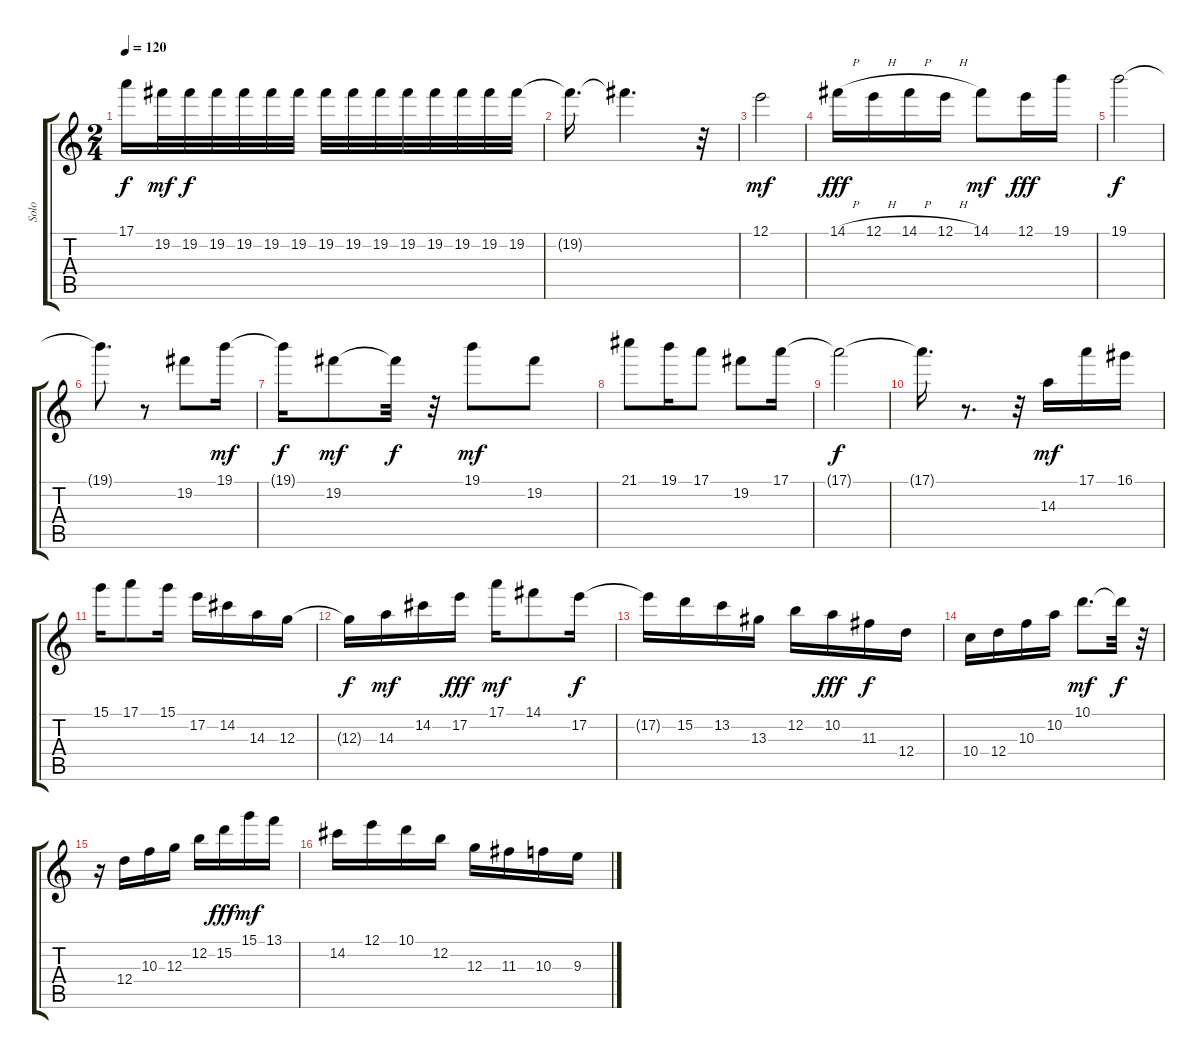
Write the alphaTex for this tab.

\track ("Solo" "Solo") {instrument overdrivenguitar}
\staff {score tabs}
\tuning (E4 B3 G3 D3 A2 E2) {hide}
\ts (2 4)
\tempo 120
\clef g2
\ks c
17.1{t}.16{dy f} 19.2.32{dy mf} 19.2.32{dy f} 19.2.32 19.2.32 19.2.32 19.2.32 19.2.32 19.2.32 19.2.32 19.2.32 19.2.32 19.2.32 19.2.32 19.2.32 |
19.2{t}.16{d} 19.2{t}.4{d} r.32 |
12.1.2{dy mf} |
14.1{h}.16{dy fff} 12.1{h}.16 14.1{h}.16 12.1{h}.16 14.1.8{dy mf} 12.1.16{dy fff} 19.1.16 |
19.1.2{dy f} |
19.1{t}.8{d} r.8 19.2.8 19.1.16{dy mf} |
19.1{t}.16{dy f} 19.2.8{dy mf} 19.2{t}.32{dy f} r.32 19.1.8{dy mf} 19.2.8 |
21.1.8 19.1.16 17.1.8 19.2.8 17.1.16 |
17.1{t}.2{dy f} |
17.1{t}.16{d} r.8{d} r.32 14.3.16{dy mf} 17.1.16 16.1.16 |
15.1.16 17.1.8 15.1.16 17.2.16 14.2.16 14.3.16 12.3.16 |
12.3{t}.16{dy f} 14.3.16{dy mf} 14.2.16 17.2.16{dy fff} 17.1.16{dy mf} 14.1.8 17.2.16{dy f} |
17.2{t}.16 15.2.16 13.2.16 13.3.16 12.2.16 10.2.16{dy fff} 11.3.16{dy f} 12.4.16 |
10.4.16 12.4.16 10.3.16 10.2.16 10.1.8{d dy mf} 10.1{t}.32{dy f} r.32 |
r.16 12.4.16 10.3.16 12.3.16 12.2.16 15.2.16{dy fff} 15.1.16{dy mf} 13.1.16 |
14.2.16 12.1.16 10.1.16 12.2.16 12.3.16 11.3.16 10.3.16 9.3.16
